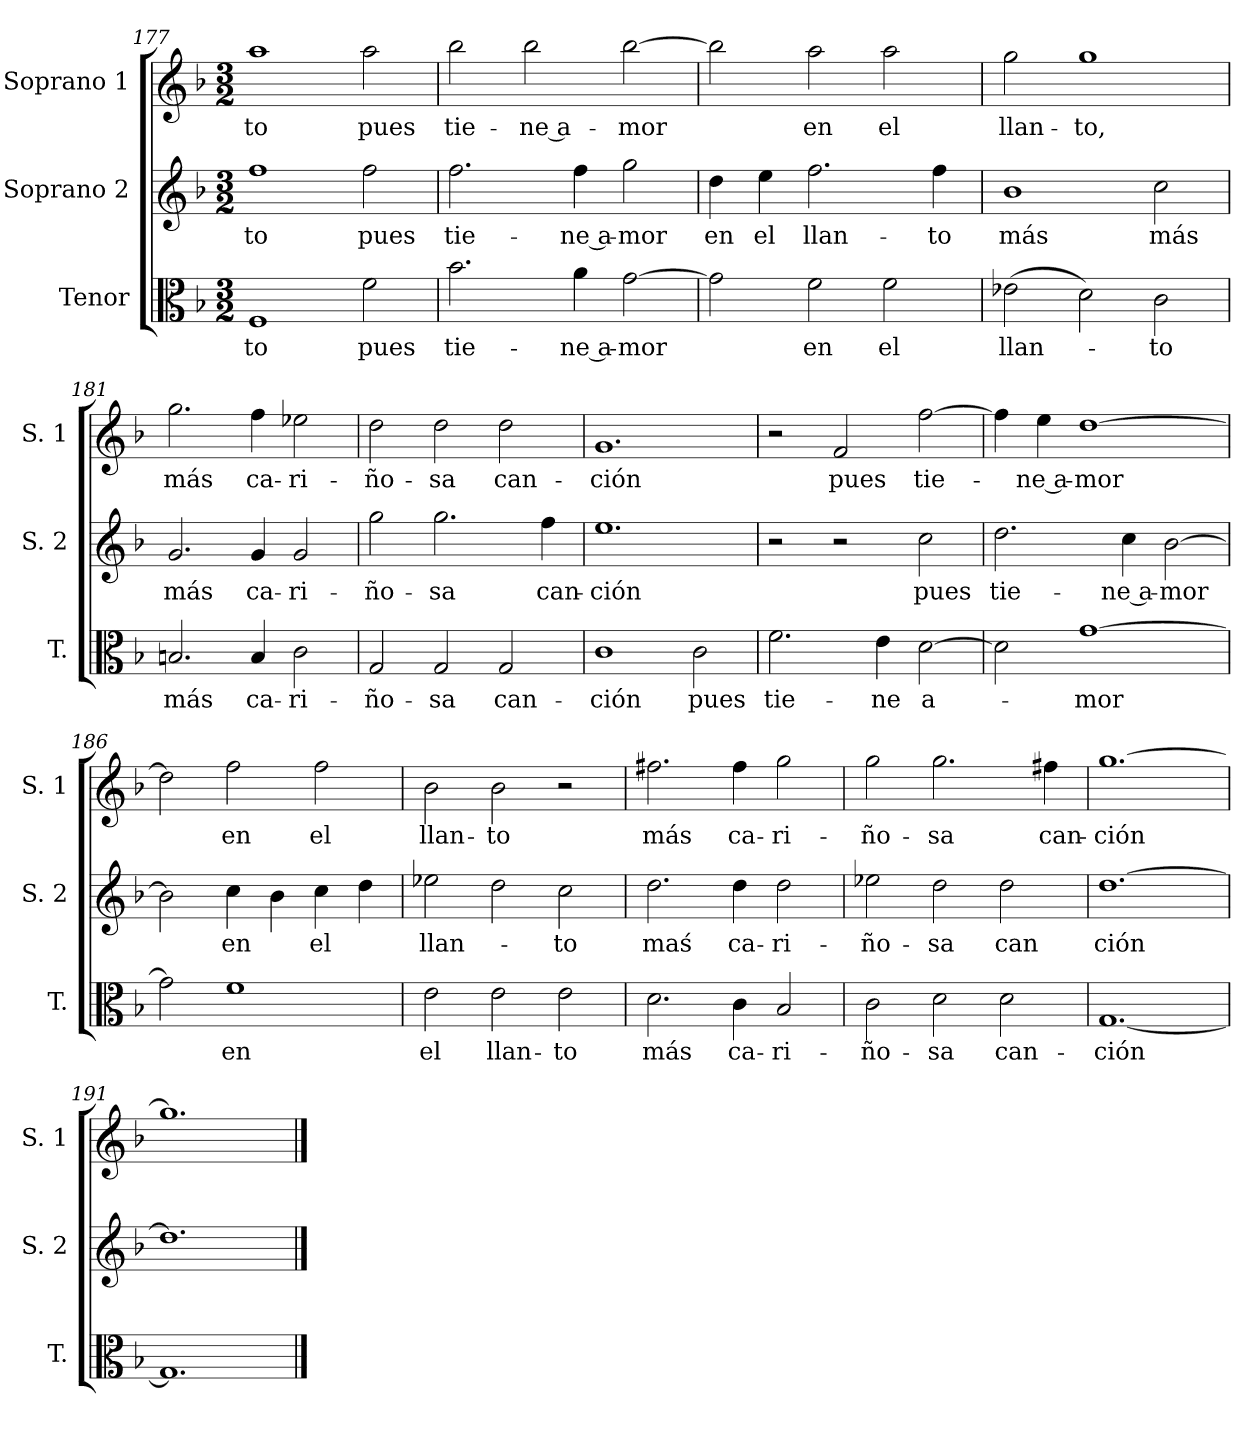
**kern	**text	**kern	**text	**kern	**text
*part3	*part3	*part2	*part2	*part1	*part1
*staff3	*staff3	*staff2	*staff2	*staff1	*staff1
*I"Tenor	*	*I"Soprano 2	*	*I"Soprano 1	*
*I'T.	*	*I'S. 2	*	*I'S. 1	*
*clefC3	*	*clefG2	*	*clefG2	*
*k[b-]	*	*k[b-]	*	*k[b-]	*
*M3/2	*	*M3/2	*	*M3/2	*
=177	=177	=177	=177	=177	=177
1F	-to	1ff	-to	1aa	-to
2f	pues	2ff	pues	2aa	pues
=178	=178	=178	=178	=178	=178
2.b-	tie-	2.ff	tie-	2bb-	tie-
.	.	.	.	2bb-	-ne a-
4a	-ne a-	4ff	-ne a-	.	.
[2g	-mor	2gg	-mor	[2bb-	-mor
=179	=179	=179	=179	=179	=179
2g]	.	4dd	en	2bb-]	.
.	.	4ee	el	.	.
2f	en	2.ff	llan-	2aa	en
2f	el	.	.	2aa	el
.	.	4ff	-to	.	.
=180	=180	=180	=180	=180	=180
(2e-X	llan-	1b-	más	2gg	llan-
2d)	.	.	.	1gg	-to,
2c	-to	2cc	más	.	.
=181	=181	=181	=181	=181	=181
2.Bn	más	2.g	más	2.gg	más
4B	ca-	4g	ca-	4ff	ca-
2c	-ri-	2g	-ri-	2ee-X	-ri-
=182	=182	=182	=182	=182	=182
2G	-ño-	2gg	-ño-	2dd	-ño-
2G	-sa	2.gg	-sa	2dd	-sa
2G	can-	.	.	2dd	can-
.	.	4ff	can-	.	.
=183	=183	=183	=183	=183	=183
1c	-ción	1.ee	-ción	1.g	-ción
2c	pues	.	.	.	.
=184	=184	=184	=184	=184	=184
2.f	tie-	2r	.	2r	.
.	.	2r	.	2f	pues
4e	-ne	.	.	.	.
[2d	a-	2cc	pues	[2ff	tie-
=185	=185	=185	=185	=185	=185
2d]	.	2.dd	tie-	4ff]	.
.	.	.	.	4ee	-ne a-
[1g	-mor	.	.	[1dd	-mor
.	.	4cc	-ne a-	.	.
.	.	[2b-	-mor	.	.
=186	=186	=186	=186	=186	=186
2g]	.	2b-]	.	2dd]	.
1f	en	4cc	en	2ff	en
.	.	4b-	.	.	.
.	.	4cc	el	2ff	el
.	.	4dd	.	.	.
=187	=187	=187	=187	=187	=187
2e	el	2ee-X	llan-	2b-	llan-
2e	llan-	2dd	.	2b-	-to
2e	-to	2cc	-to	2r	.
=188	=188	=188	=188	=188	=188
2.d	más	2.dd	maś	2.ff#X	más
4c	ca-	4dd	ca-	4ff#	ca-
2B-	-ri-	2dd	-ri-	2gg	-ri-
=189	=189	=189	=189	=189	=189
2c	-ño-	2ee-X	-ño-	2gg	-ño-
2d	-sa	2dd	-sa	2.gg	-sa
2d	can-	2dd	can	.	.
.	.	.	.	4ff#X	can-
=190	=190	=190	=190	=190	=190
[1.G	-ción	[1.dd	-ción	[1.gg	-ción
=191	=191	=191	=191	=191	=191
1.G]	.	1.dd]	.	1.gg]	.
==	==	==	==	==	==
*-	*-	*-	*-	*-	*-
